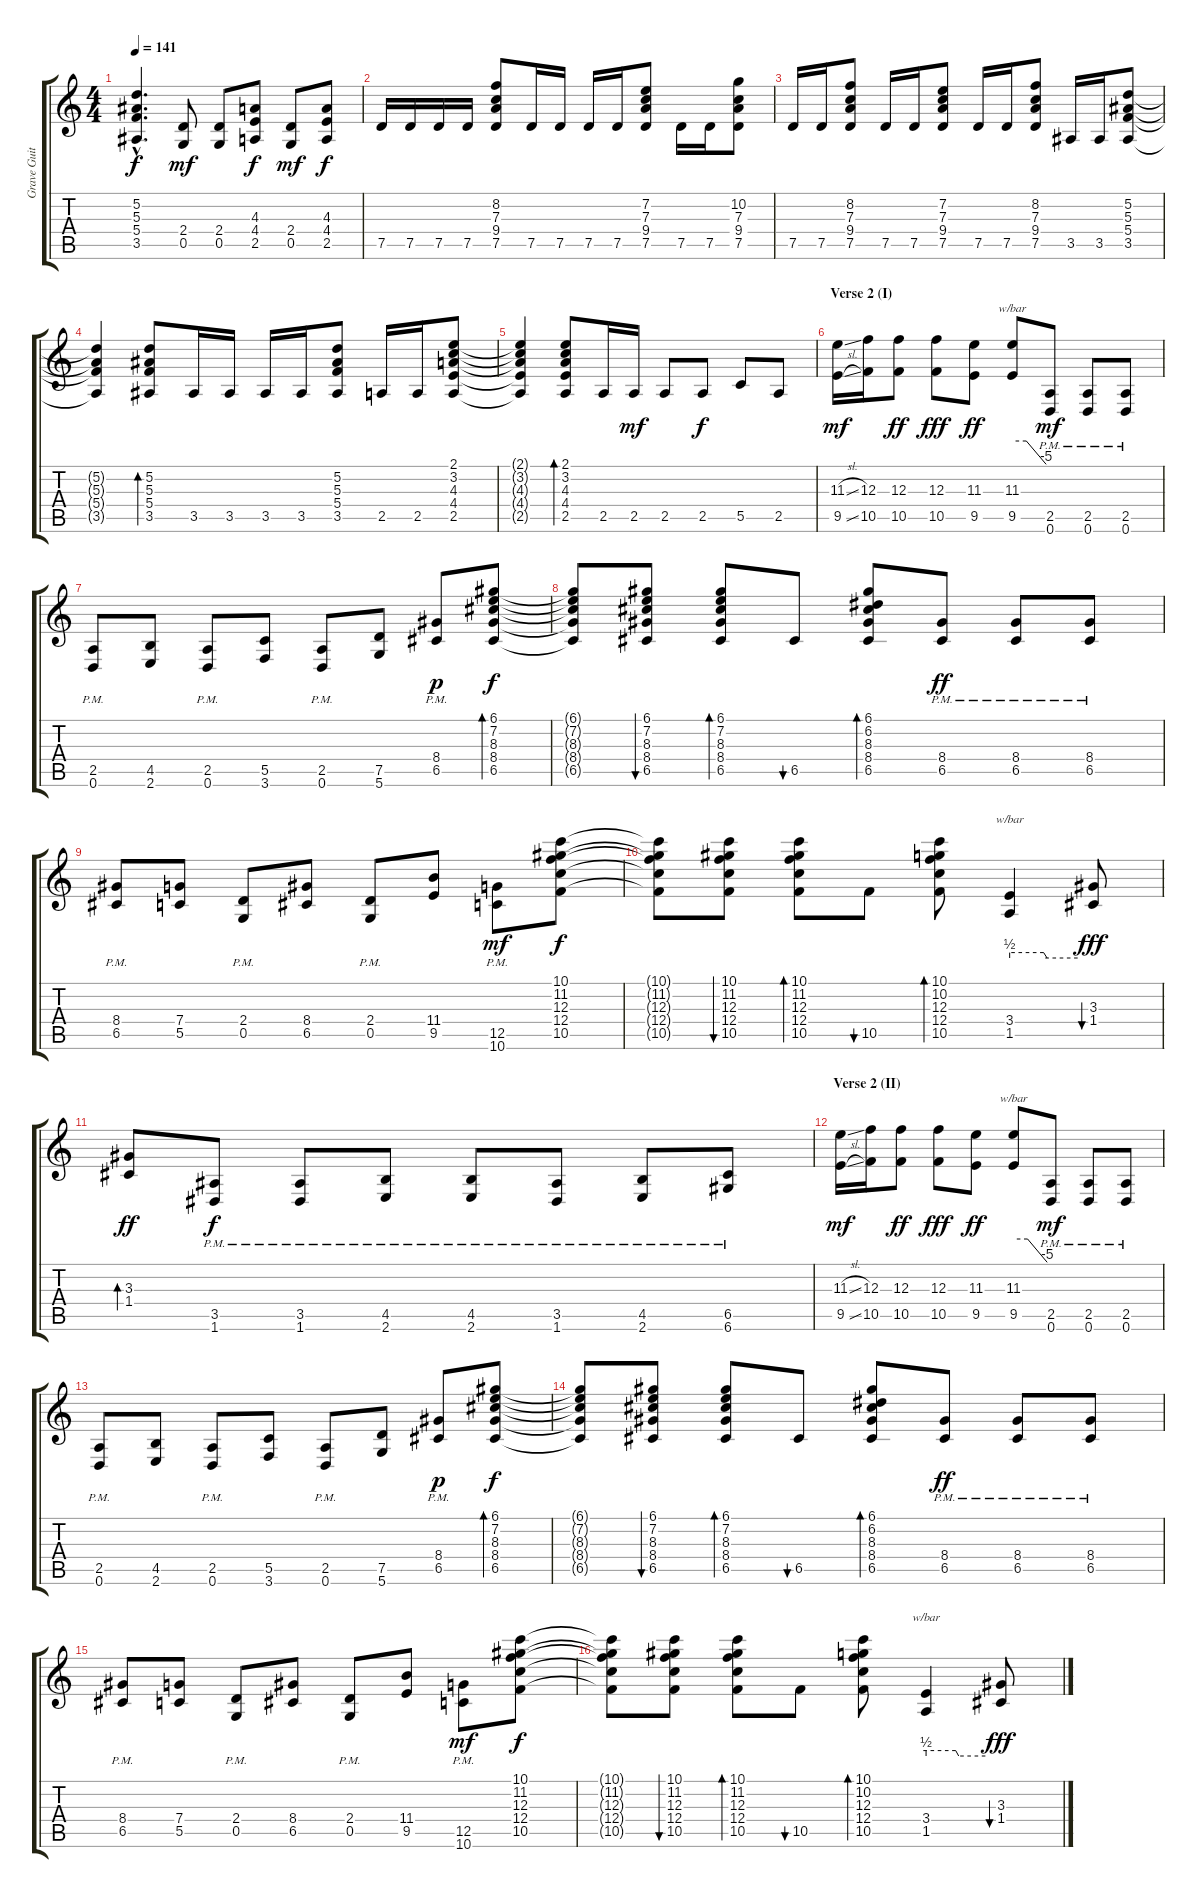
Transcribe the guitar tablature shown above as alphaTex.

\track ("Grave Guitar (Pan Right)" "Grave Guit") {instrument distortionguitar}
\staff {score tabs}
\tuning (D4 A3 F3 C3 G2 D2) {hide}
\ts (4 4)
\tempo 141
\clef g2
\ks c
(5.2{hac t} 5.3{hac t} 5.4{hac t} 3.5{hac t}).4{d dy f} (2.4 0.5).8{dy mf} (2.4 0.5).8 (4.3 4.4 2.5).8{dy f} (2.4 0.5).8{dy mf} (4.3 4.4 2.5).8{dy f} |
7.5.16 7.5.16 7.5.16 7.5.16 (8.2 7.3 9.4 7.5).8 7.5.16 7.5.16 7.5.16 7.5.16 (7.2 7.3 9.4 7.5).8 7.5.16 7.5.16 (10.2 7.3 9.4 7.5).8 |
7.5.16 7.5.16 (8.2 7.3 9.4 7.5).8 7.5.16 7.5.16 (7.2 7.3 9.4 7.5).8 7.5.16 7.5.16 (8.2 7.3 9.4 7.5).8 3.5.16 3.5.16 (5.2 5.3 5.4 3.5).8 |
(5.2{t} 5.3{t} 5.4{t} 3.5{t}).4 (5.2 5.3 5.4 3.5).8{bd 30} 3.5.16 3.5.16 3.5.16 3.5.16 (5.2 5.3 5.4 3.5).8 2.5.16 2.5.16 (2.1 3.2 4.3 4.4 2.5).8 |
(2.1{t} 3.2{t} 4.3{t} 4.4{t} 2.5{t}).4 (2.1 3.2 4.3 4.4 2.5).8{bd 30} 2.5.16 2.5.16{dy mf} 2.5.8 2.5.8{dy f} 5.5.8 2.5.8 |
\section ("" "Verse 2 (I)")
(11.3{sl} 9.5{sl}).16{dy mf} (12.3 10.5).16 (12.3 10.5).8{dy ff} (12.3 10.5).8{dy fff} (11.3 9.5).8{dy ff} (11.3 9.5).8{tbe (custom default 0 0 25 0 60 -20)} (2.5{pm} 0.6{pm}).8{dy mf} (2.5{pm} 0.6{pm}).8 (2.5{pm} 0.6{pm}).8 |
(2.5{pm} 0.6{pm}).8 (4.5 2.6).8 (2.5{pm} 0.6{pm}).8 (5.5 3.6).8 (2.5{pm} 0.6{pm}).8 (7.5 5.6).8 (8.4{pm} 6.5{pm}).8{dy p} (6.1 7.2 8.3 8.4 6.5).8{bd 30 dy f} |
(6.1{t} 7.2{t} 8.3{t} 8.4{t} 6.5{t}).8 (6.1 7.2 8.3 8.4 6.5).8{bu 30} (6.1 7.2 8.3 8.4 6.5).8{bd 30} 6.5.8{bu 30} (6.1 6.2 8.3 8.4 6.5).8{bd 30} (8.4{pm} 6.5{pm}).8{dy ff} (8.4{pm} 6.5{pm}).8 (8.4{pm} 6.5{pm}).8 |
(8.4{pm} 6.5{pm}).8 (7.4 5.5).8 (2.4{pm} 0.5{pm}).8 (8.4 6.5).8 (2.4{pm} 0.5{pm}).8 (11.4 9.5).8 (12.5{pm} 10.6{pm}).8{dy mf} (10.1 11.2 12.3 12.4 10.5).8{dy f} |
(10.1{t} 11.2{t} 12.3{t} 12.4{t} 10.5{t}).8 (10.1 11.2 12.3 12.4 10.5).8{bu 30} (10.1 11.2 12.3 12.4 10.5).8{bd 30} 10.5.8{bu 30} (10.1 10.2 12.3 12.4 10.5).8{bd 30} (3.4 1.5).4{tbe (custom default 0 2 30 2 33 0 60 0)} (3.3 1.4).8{bu 30 dy fff} |
(3.3 1.4).8{bd 30 dy ff} (3.5{pm} 1.6{pm}).8{dy f} (3.5{pm} 1.6{pm}).8 (4.5{pm} 2.6{pm}).8 (4.5{pm} 2.6{pm}).8 (3.5{pm} 1.6{pm}).8 (4.5{pm} 2.6{pm}).8 (6.5{pm} 6.6{pm}).8 |
\section ("" "Verse 2 (II)")
(11.3{sl} 9.5{sl}).16{dy mf} (12.3 10.5).16 (12.3 10.5).8{dy ff} (12.3 10.5).8{dy fff} (11.3 9.5).8{dy ff} (11.3 9.5).8{tbe (custom default 0 0 25 0 60 -20)} (2.5{pm} 0.6{pm}).8{dy mf} (2.5{pm} 0.6{pm}).8 (2.5{pm} 0.6{pm}).8 |
(2.5{pm} 0.6{pm}).8 (4.5 2.6).8 (2.5{pm} 0.6{pm}).8 (5.5 3.6).8 (2.5{pm} 0.6{pm}).8 (7.5 5.6).8 (8.4{pm} 6.5{pm}).8{dy p} (6.1 7.2 8.3 8.4 6.5).8{bd 30 dy f} |
(6.1{t} 7.2{t} 8.3{t} 8.4{t} 6.5{t}).8 (6.1 7.2 8.3 8.4 6.5).8{bu 30} (6.1 7.2 8.3 8.4 6.5).8{bd 30} 6.5.8{bu 30} (6.1 6.2 8.3 8.4 6.5).8{bd 30} (8.4{pm} 6.5{pm}).8{dy ff} (8.4{pm} 6.5{pm}).8 (8.4{pm} 6.5{pm}).8 |
(8.4{pm} 6.5{pm}).8 (7.4 5.5).8 (2.4{pm} 0.5{pm}).8 (8.4 6.5).8 (2.4{pm} 0.5{pm}).8 (11.4 9.5).8 (12.5{pm} 10.6{pm}).8{dy mf} (10.1 11.2 12.3 12.4 10.5).8{dy f} |
(10.1{t} 11.2{t} 12.3{t} 12.4{t} 10.5{t}).8 (10.1 11.2 12.3 12.4 10.5).8{bu 30} (10.1 11.2 12.3 12.4 10.5).8{bd 30} 10.5.8{bu 30} (10.1 10.2 12.3 12.4 10.5).8{bd 30} (3.4 1.5).4{tbe (custom default 0 2 30 2 33 0 60 0)} (3.3 1.4).8{bu 30 dy fff}
